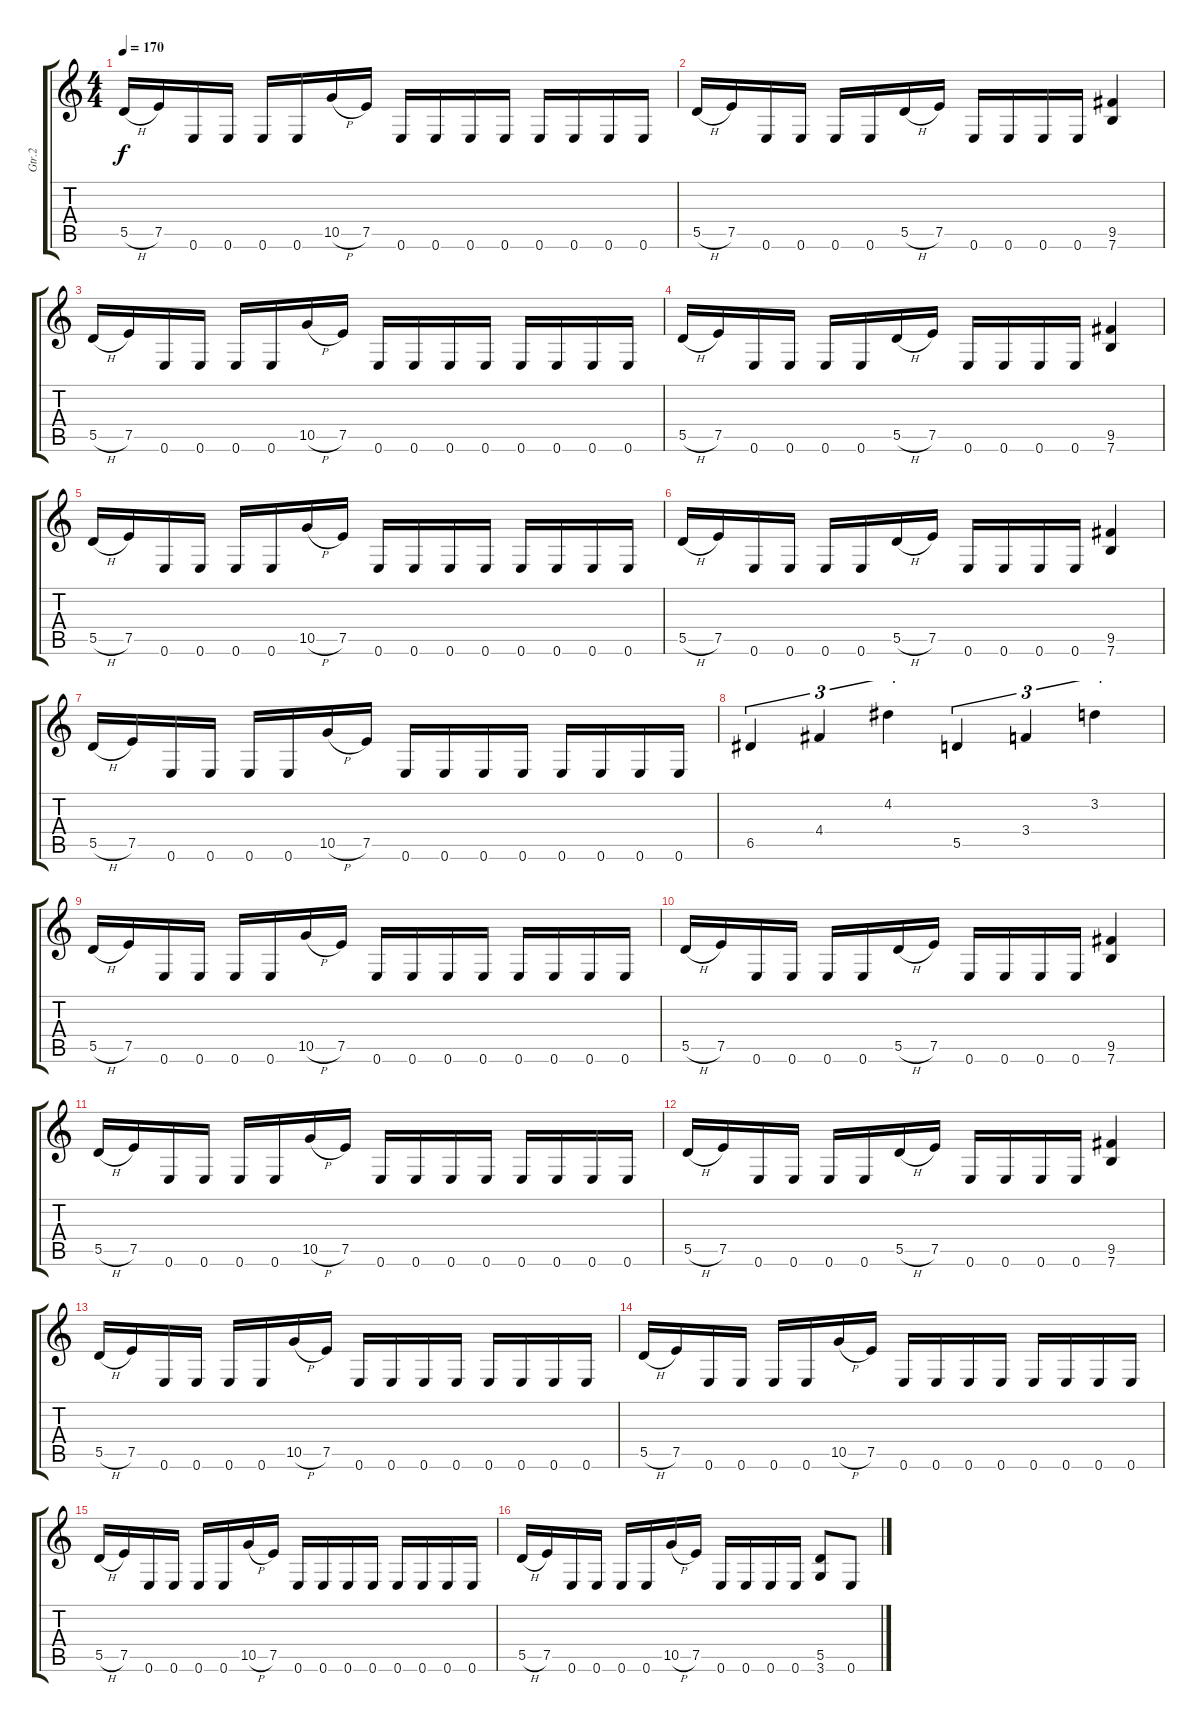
\track ("Gtr.2" "Gtr.2") {instrument distortionguitar}
\staff {score tabs}
\tuning (E4 B3 G3 D3 A2 E2) {hide}
\ts (4 4)
\tempo 170
\clef g2
\ks c
5.5{h}.16{dy f} 7.5.16 0.6.16 0.6.16 0.6.16 0.6.16 10.5{h}.16 7.5.16 0.6.16 0.6.16 0.6.16 0.6.16 0.6.16 0.6.16 0.6.16 0.6.16 |
5.5{h}.16 7.5.16 0.6.16 0.6.16 0.6.16 0.6.16 5.5{h}.16 7.5.16 0.6.16 0.6.16 0.6.16 0.6.16 (9.5 7.6).4 |
5.5{h}.16 7.5.16 0.6.16 0.6.16 0.6.16 0.6.16 10.5{h}.16 7.5.16 0.6.16 0.6.16 0.6.16 0.6.16 0.6.16 0.6.16 0.6.16 0.6.16 |
5.5{h}.16 7.5.16 0.6.16 0.6.16 0.6.16 0.6.16 5.5{h}.16 7.5.16 0.6.16 0.6.16 0.6.16 0.6.16 (9.5 7.6).4 |
5.5{h}.16 7.5.16 0.6.16 0.6.16 0.6.16 0.6.16 10.5{h}.16 7.5.16 0.6.16 0.6.16 0.6.16 0.6.16 0.6.16 0.6.16 0.6.16 0.6.16 |
5.5{h}.16 7.5.16 0.6.16 0.6.16 0.6.16 0.6.16 5.5{h}.16 7.5.16 0.6.16 0.6.16 0.6.16 0.6.16 (9.5 7.6).4 |
5.5{h}.16 7.5.16 0.6.16 0.6.16 0.6.16 0.6.16 10.5{h}.16 7.5.16 0.6.16 0.6.16 0.6.16 0.6.16 0.6.16 0.6.16 0.6.16 0.6.16 |
6.5.4{tu (3 2)} 4.4.4{tu (3 2)} 4.2.4{tu (3 2)} 5.5.4{tu (3 2)} 3.4.4{tu (3 2)} 3.2.4{tu (3 2)} |
5.5{h}.16 7.5.16 0.6.16 0.6.16 0.6.16 0.6.16 10.5{h}.16 7.5.16 0.6.16 0.6.16 0.6.16 0.6.16 0.6.16 0.6.16 0.6.16 0.6.16 |
5.5{h}.16 7.5.16 0.6.16 0.6.16 0.6.16 0.6.16 5.5{h}.16 7.5.16 0.6.16 0.6.16 0.6.16 0.6.16 (9.5 7.6).4 |
5.5{h}.16 7.5.16 0.6.16 0.6.16 0.6.16 0.6.16 10.5{h}.16 7.5.16 0.6.16 0.6.16 0.6.16 0.6.16 0.6.16 0.6.16 0.6.16 0.6.16 |
5.5{h}.16 7.5.16 0.6.16 0.6.16 0.6.16 0.6.16 5.5{h}.16 7.5.16 0.6.16 0.6.16 0.6.16 0.6.16 (9.5 7.6).4 |
5.5{h}.16 7.5.16 0.6.16 0.6.16 0.6.16 0.6.16 10.5{h}.16 7.5.16 0.6.16 0.6.16 0.6.16 0.6.16 0.6.16 0.6.16 0.6.16 0.6.16 |
5.5{h}.16 7.5.16 0.6.16 0.6.16 0.6.16 0.6.16 10.5{h}.16 7.5.16 0.6.16 0.6.16 0.6.16 0.6.16 0.6.16 0.6.16 0.6.16 0.6.16 |
5.5{h}.16 7.5.16 0.6.16 0.6.16 0.6.16 0.6.16 10.5{h}.16 7.5.16 0.6.16 0.6.16 0.6.16 0.6.16 0.6.16 0.6.16 0.6.16 0.6.16 |
5.5{h}.16 7.5.16 0.6.16 0.6.16 0.6.16 0.6.16 10.5{h}.16 7.5.16 0.6.16 0.6.16 0.6.16 0.6.16 (5.5 3.6).8 0.6.8
